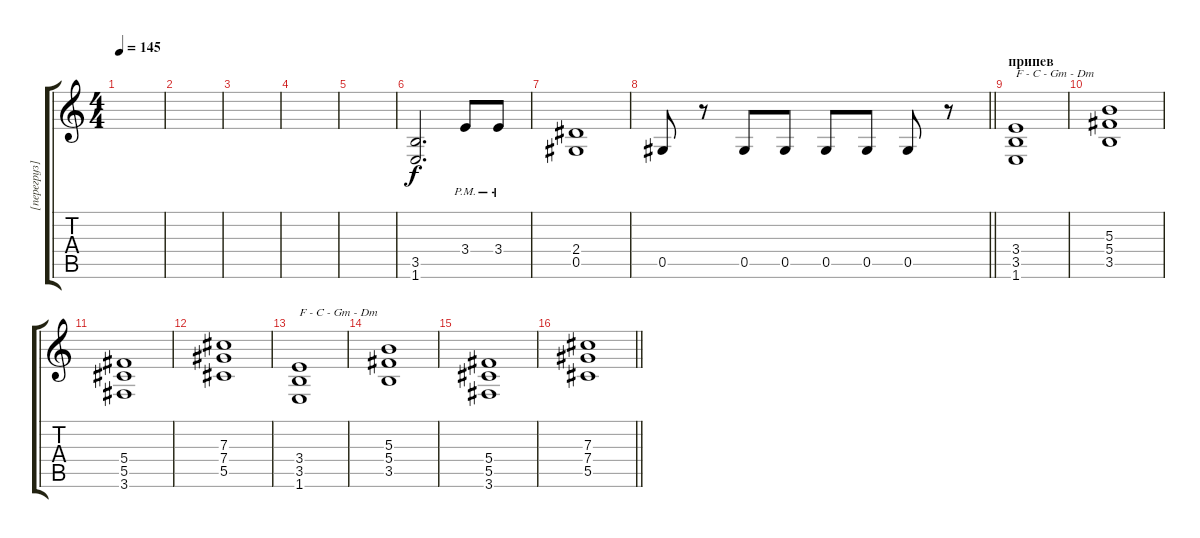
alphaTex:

\track ("[перегруз] ритм" "[перегруз]") {instrument distortionguitar}
\staff {score tabs}
\tuning (Eb4 Bb3 Gb3 Db3 Ab2 Eb2) {hide}
\ts (4 4)
\tempo 145
\clef g2
\ks c
|
|
|
|
|
(3.5 1.6).2{d} 3.4{pm}.8 3.4{pm}.8 |
(2.4 0.5).1 |
\barLineRight lightlight
0.5.8 r.8 0.5.8 0.5.8 0.5.8 0.5.8 0.5.8 r.8 |
\section ("" "припев")
(3.4 3.5 1.6).1{txt "F - C - Gm - Dm"} |
(5.3 5.4 3.5).1 |
(5.4 5.5 3.6).1 |
(7.3 7.4 5.5).1 |
(3.4 3.5 1.6).1{txt "F - C - Gm - Dm"} |
(5.3 5.4 3.5).1 |
(5.4 5.5 3.6).1 |
\barLineRight lightlight
(7.3 7.4 5.5).1
